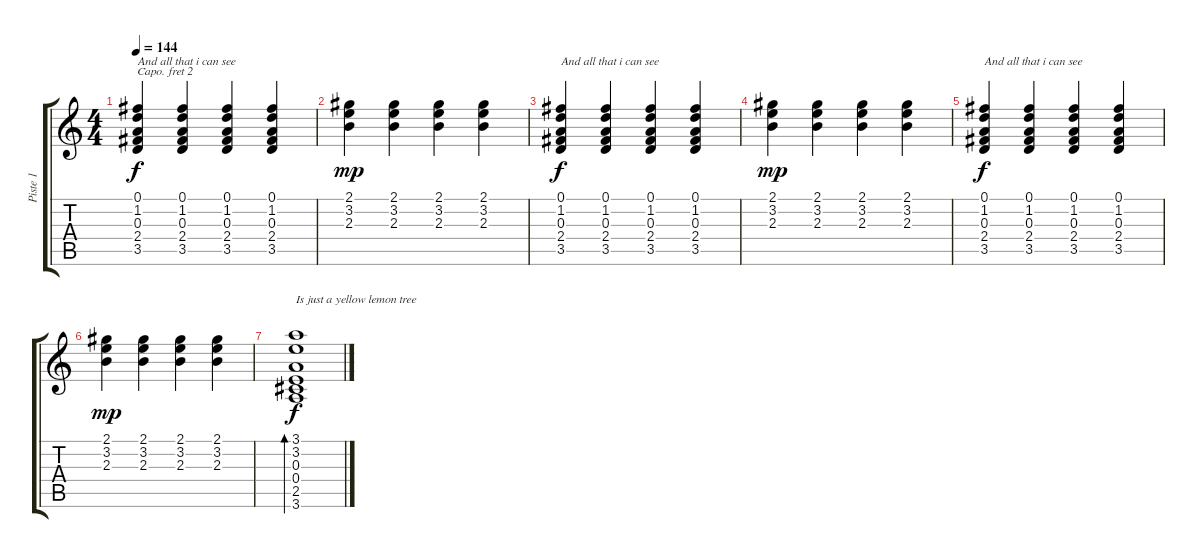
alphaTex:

\track ("Piste 1" "Piste 1") {instrument acousticguitarnylon}
\staff {score tabs}
\capo 2
\tuning (E4 B3 G3 D3 A2 E2) {hide}
\ts (4 4)
\tempo 144
\clef g2
\ks c
(0.1 1.2 0.3 2.4 3.5).4{txt "And all that i can see" dy f} (0.1 1.2 0.3 2.4 3.5).4 (0.1 1.2 0.3 2.4 3.5).4 (0.1 1.2 0.3 2.4 3.5).4 |
(2.1 3.2 2.3).4{dy mp} (2.1 3.2 2.3).4 (2.1 3.2 2.3).4 (2.1 3.2 2.3).4 |
(0.1 1.2 0.3 2.4 3.5).4{txt "And all that i can see" dy f} (0.1 1.2 0.3 2.4 3.5).4 (0.1 1.2 0.3 2.4 3.5).4 (0.1 1.2 0.3 2.4 3.5).4 |
(2.1 3.2 2.3).4{dy mp} (2.1 3.2 2.3).4 (2.1 3.2 2.3).4 (2.1 3.2 2.3).4 |
(0.1 1.2 0.3 2.4 3.5).4{txt "And all that i can see" dy f} (0.1 1.2 0.3 2.4 3.5).4 (0.1 1.2 0.3 2.4 3.5).4 (0.1 1.2 0.3 2.4 3.5).4 |
(2.1 3.2 2.3).4{dy mp} (2.1 3.2 2.3).4 (2.1 3.2 2.3).4 (2.1 3.2 2.3).4 |
(3.1 3.2 0.3 0.4 2.5 3.6).1{bd 480 txt "Is just a yellow lemon tree" dy f}
